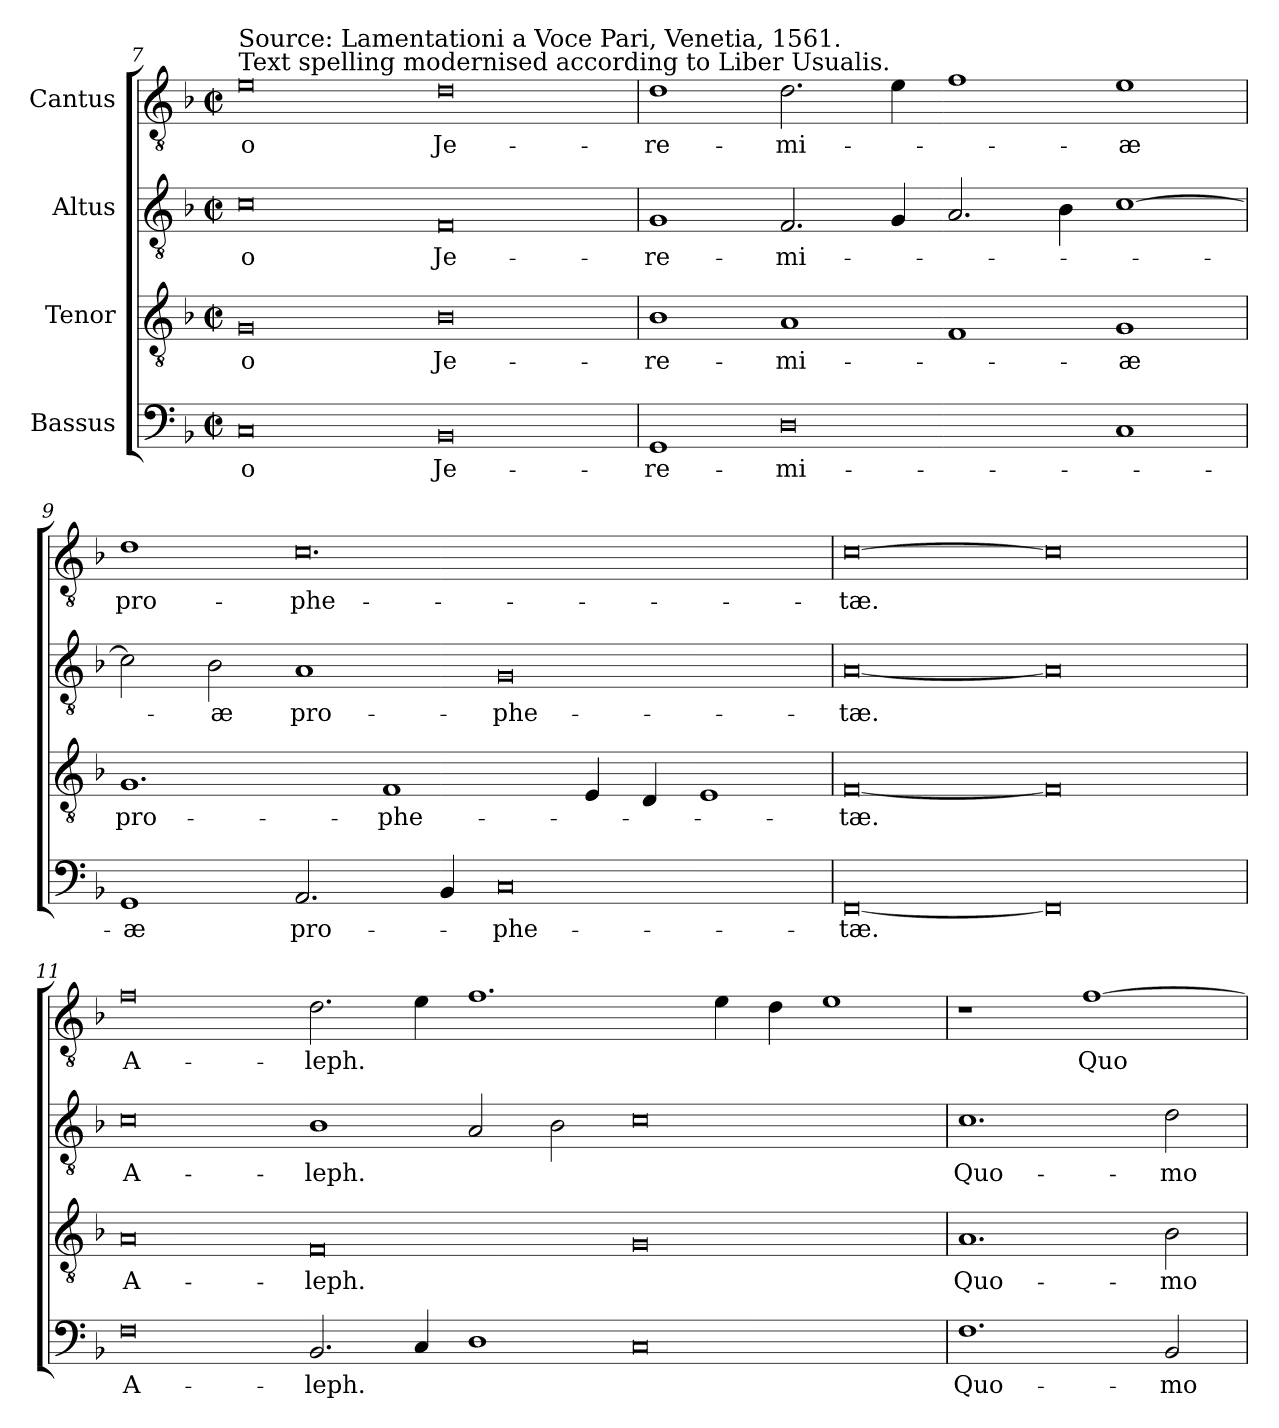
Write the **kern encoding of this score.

**kern	**text	**kern	**text	**kern	**text	**kern	**text
*part4	*part4	*part3	*part3	*part2	*part2	*part1	*part1
*staff4	*staff4	*staff3	*staff3	*staff2	*staff2	*staff1	*staff1
*I"Bassus	*	*I"Tenor	*	*I"Altus	*	*I"Cantus	*
!!LO:LB:g=z
*clefF4	*	*clefGv2	*	*clefGv2	*	*clefGv2	*
*k[b-]	*	*k[b-]	*	*k[b-]	*	*k[b-]	*
*F:	*	*F:	*	*F:	*	*F:	*
*M2/2	*	*M2/2	*	*M2/2	*	*M2/2	*
*met(c|)	*	*met(c|)	*	*met(c|)	*	*met(c|)	*
=7	=7	=7	=7	=7	=7	=7	=7
!	!	!	!	!	!	!LO:TX:a:t=Source&colon; Lamentationi a Voce Pari, Venetia, 1561.\nText spelling modernised according to Liber Usualis.	!
!	!LO:LY:b	!	!LO:LY:b	!	!LO:LY:b	!	!LO:LY:b
0C	-o	0G	-o	0c	-o	0e	-o
!	!LO:LY:b	!	!LO:LY:b	!	!LO:LY:b	!	!LO:LY:b
0BB-	Je-	0B-	Je-	0F	Je-	0d	Je-
=8	=8	=8	=8	=8	=8	=8	=8
!	!LO:LY:b	!	!LO:LY:b	!	!LO:LY:b	!	!LO:LY:b
1GG	-re-	1B-	-re-	1G	-re-	1d	-re-
!	!LO:LY:b	!	!LO:LY:b	!	!LO:LY:b	!	!LO:LY:b
0D	-mi-	1A	-mi-	2.F/	-mi-	2.d\	-mi-
.	.	.	.	4G/	.	4e\	.
.	.	1F	.	2.A/	.	1f	.
.	.	.	.	4B-\	.	.	.
!	!	!	!LO:LY:b	!	!	!	!LO:LY:b
1C	.	1G	-æ	[1c	.	1e	-æ
=9	=9	=9	=9	=9	=9	=9	=9
!	!LO:LY:b	!	!LO:LY:b	!	!	!	!LO:LY:b
1GG	-æ	1.G	pro-	2c\]	.	1d	pro-
!	!	!	!	!	!LO:LY:b	!	!
.	.	.	.	2B-\	-æ	.	.
!	!LO:LY:b	!	!	!	!LO:LY:b	!	!LO:LY:b
2.AA/	pro-	.	.	1A	pro-	0.c	-phe-
!	!	!	!LO:LY:b	!	!	!	!
.	.	1F	-phe-	.	.	.	.
4BB-/	.	.	.	.	.	.	.
!	!LO:LY:b	!	!	!	!LO:LY:b	!	!
0C	-phe-	.	.	0G	-phe-	.	.
.	.	4E/	.	.	.	.	.
.	.	4D/	.	.	.	.	.
.	.	1E	.	.	.	.	.
=10	=10	=10	=10	=10	=10	=10	=10
!	!LO:LY:b	!	!LO:LY:b	!	!LO:LY:b	!	!LO:LY:b
[0FF	-tæ.	[0F	-tæ.	[0A	-tæ.	[0c	-tæ.
0FF]	.	0F]	.	0A]	.	0c]	.
=11	=11	=11	=11	=11	=11	=11	=11
!	!LO:LY:b	!	!LO:LY:b	!	!LO:LY:b	!	!LO:LY:b
0F	A-	0A	A-	0c	A-	0f	A-
!	!LO:LY:b	!	!LO:LY:b	!	!LO:LY:b	!	!LO:LY:b
2.BB-/	-leph.	0F	-leph.	1B-	-leph.	2.d\	-leph.
4C/	.	.	.	.	.	4e\	.
1D	.	.	.	2A/	.	1.f	.
.	.	.	.	2B-\	.	.	.
0C	.	0G	.	0c	.	.	.
.	.	.	.	.	.	4e\	.
.	.	.	.	.	.	4d\	.
.	.	.	.	.	.	1e	.
!!LO:LB:g=z
=12	=12	=12	=12	=12	=12	=12	=12
!	!LO:LY:b	!	!LO:LY:b	!	!LO:LY:b	!	!
1.F	Quo-	1.A	Quo-	1.c	Quo-	1r	.
!	!	!	!	!	!	!	!LO:LY:b
.	.	.	.	.	.	[1f	Quo-
!	!LO:LY:b	!	!LO:LY:b	!	!LO:LY:b	!	!
2BB-/	-mo-	2B-\	-mo-	2d\	-mo-	.	.
=	=	=	=	=	=	=	=
*-	*-	*-	*-	*-	*-	*-	*-
